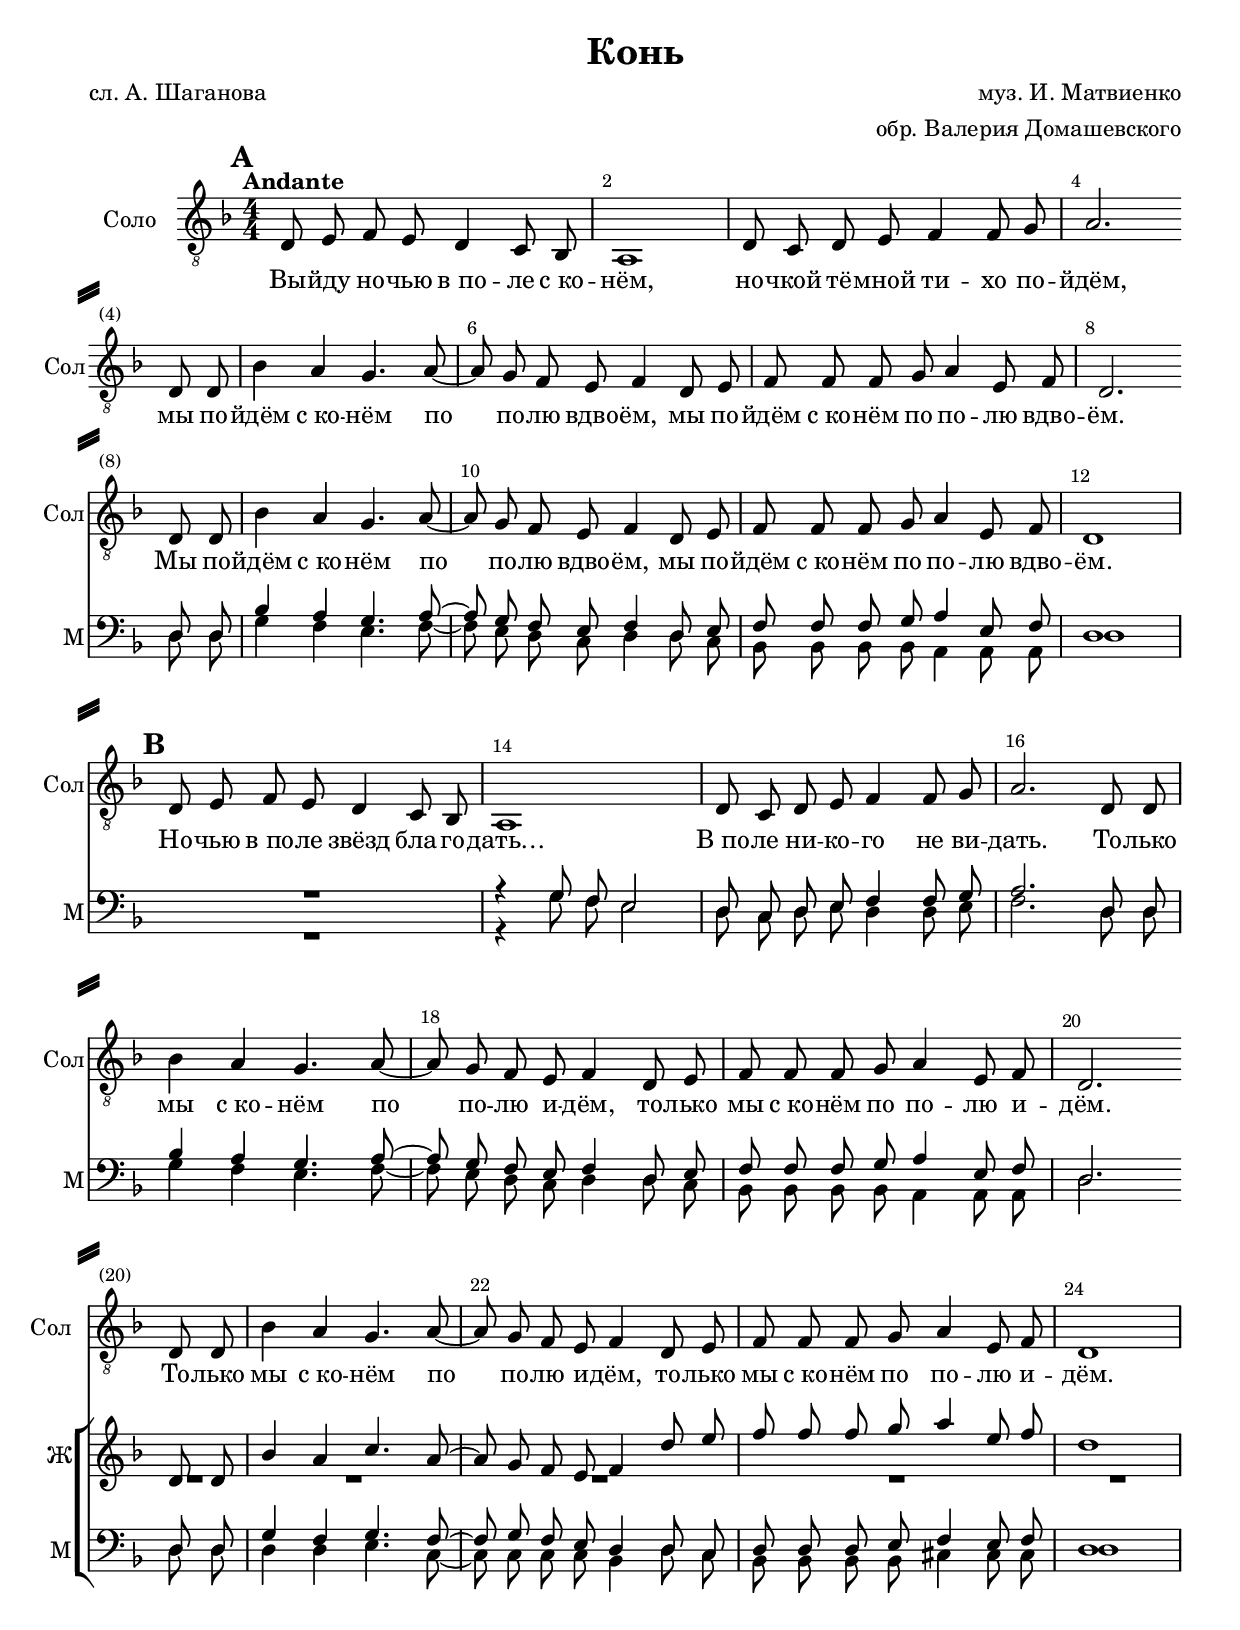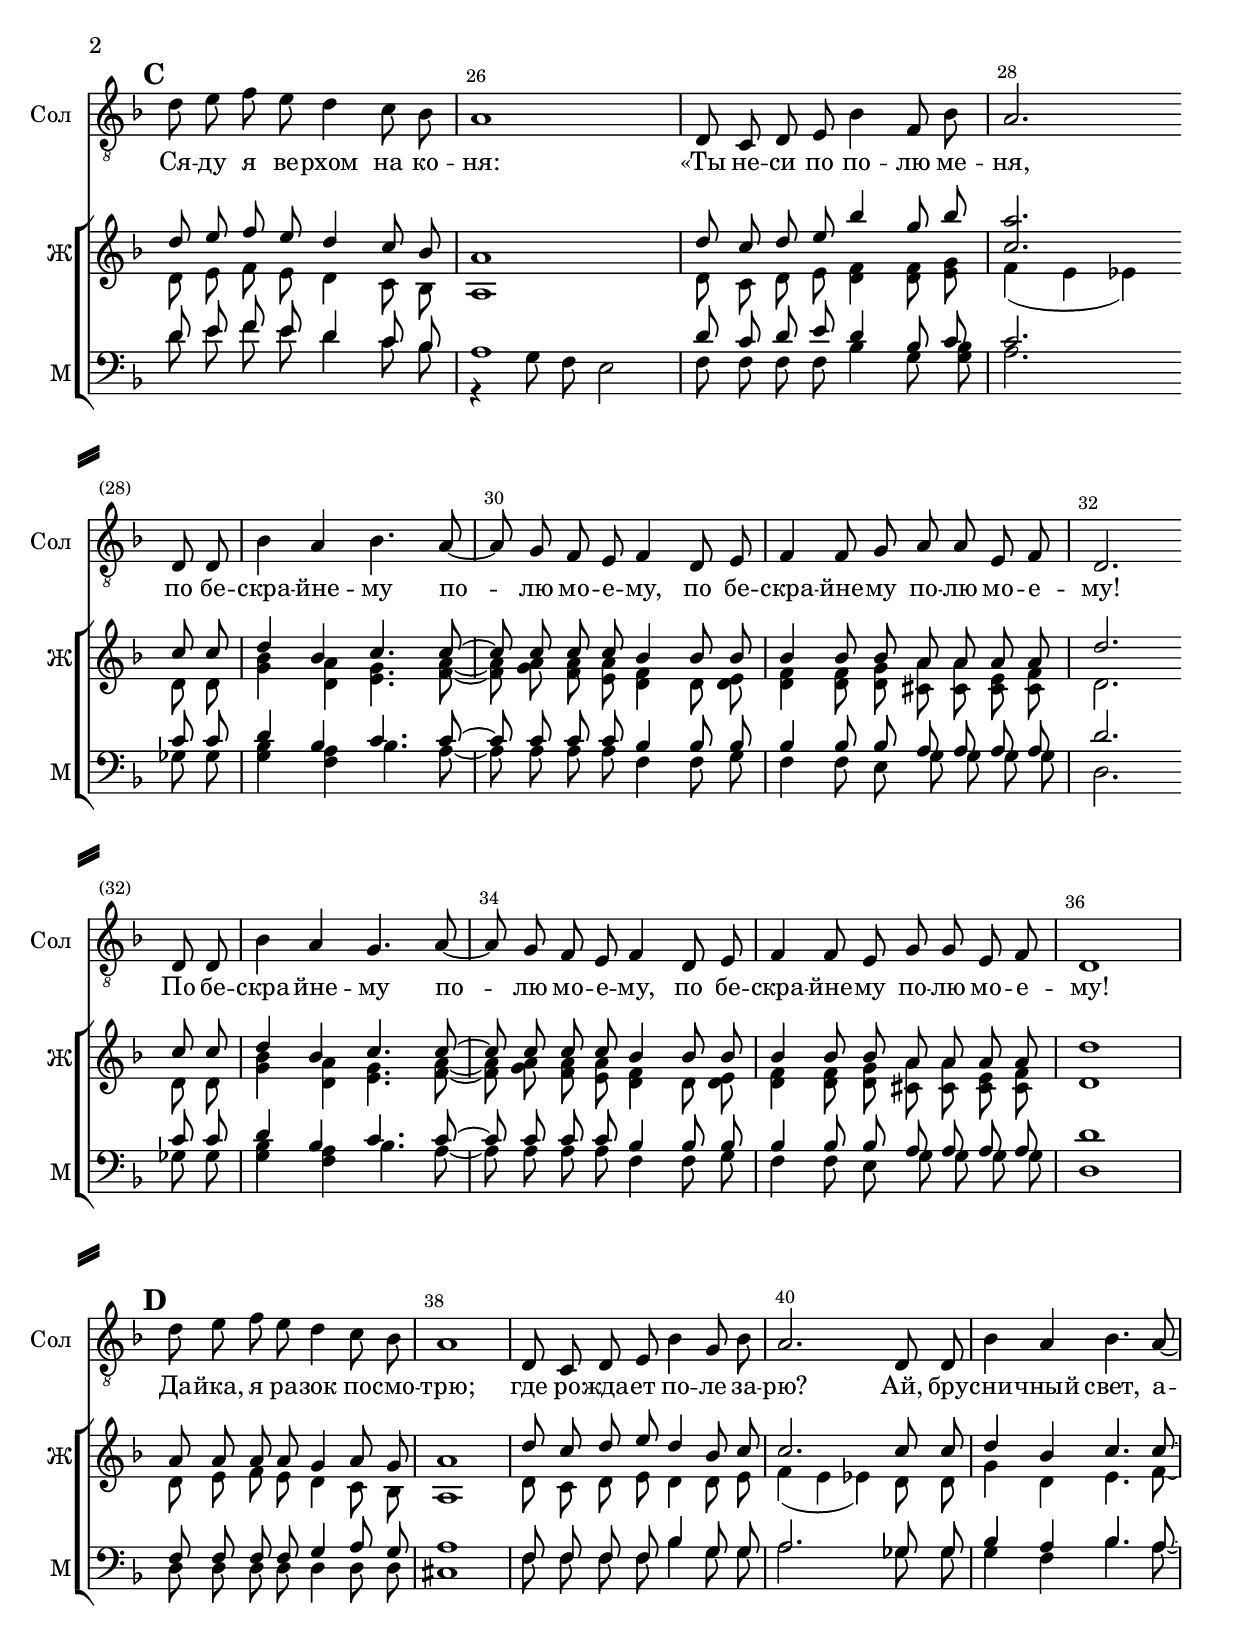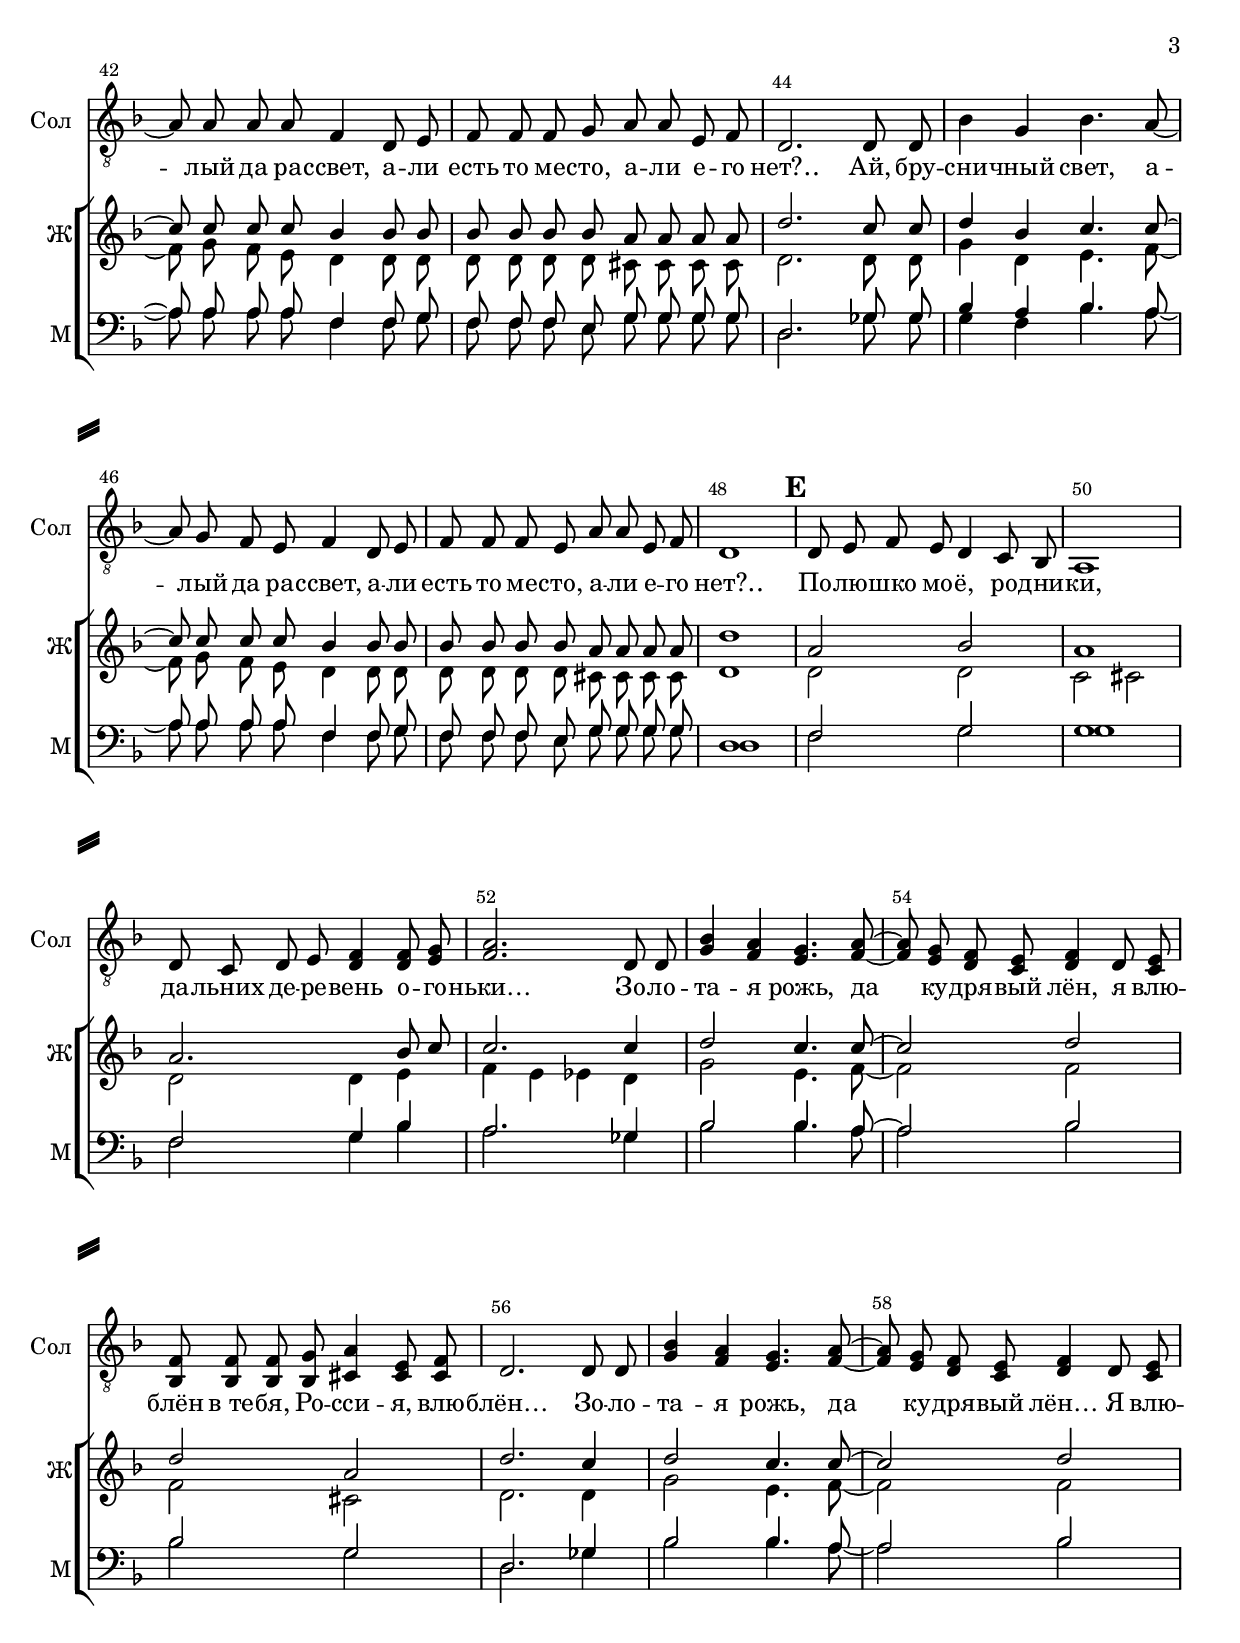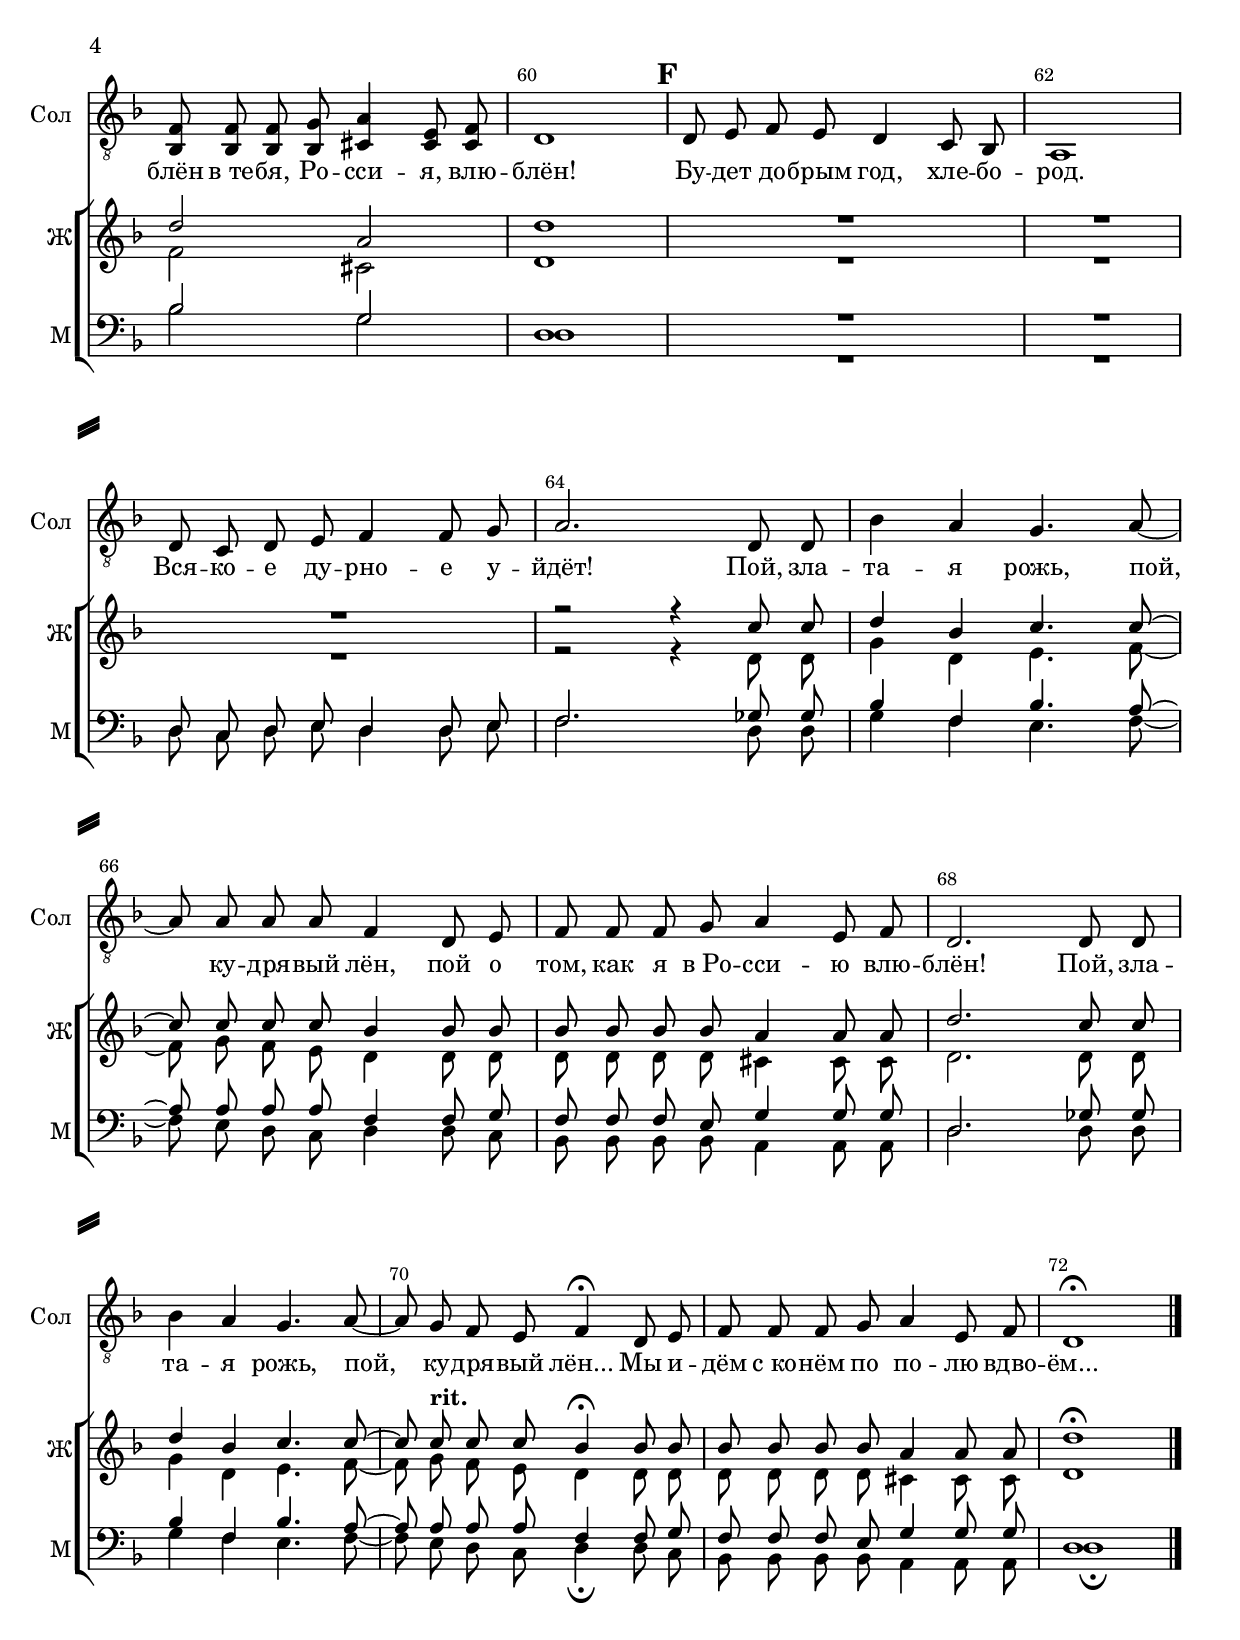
\version "2.18.2"

% закомментируйте строку ниже, чтобы получался pdf с навигацией
#(ly:set-option 'point-and-click #f)
#(ly:set-option 'midi-extension "mid")
#(set-default-paper-size "a4")
%#(set-global-staff-size 17)

\header {
  title = "Конь"
  composer = "муз. И. Матвиенко"
  poet = "сл. А. Шаганова"
  arranger = "обр. Валерия Домашевского"
  % Удалить строку версии LilyPond 
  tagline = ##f
}

%abr = { \break }
abr = {}

%pbr = { \pageBreak }
pbr = {}

breathes = { \once \override BreathingSign.text = \markup { \musicglyph #"scripts.tickmark" } \breathe }

bort = {  % Динамика: вместо f, p пишем по-русски гр., т. и т.д.
  \override DynamicText.stencil = #(lambda (grob)(
    grob-interpret-markup grob (                         
      let (( dyntxt (ly:grob-property grob 'text ) )  )
      ( set! dyntxt (cond
        (( equal? dyntxt "f" ) "гр." ) 
        (( equal? dyntxt "p" ) "т." )
      )) #{ \markup \normal-text \italic $dyntxt #} )
    )) }



melon = { \set melismaBusyProperties = #'() }
meloff = { \unset melismaBusyProperties }
solo = ^\markup\italic"Соло"
tutti =  ^\markup\italic"Все"

co = \cadenzaOn
cof = \cadenzaOff
cb = { \cadenzaOff \bar "||" }
cbr = { \bar "" }
cbar = { \cadenzaOff \bar "|" \cadenzaOn }
stemOff = { \hide Staff.Stem }
nat = { \once \hide Accidental }
%stemOn = { \unHideNotes Staff.Stem }

partiall = { \set Timing.measurePosition = #(ly:make-moment -1/4) }

global = {
  \key d \minor
  \time 4/4
  \numericTimeSignature
  \override Score.BarNumber.break-visibility = #end-of-line-invisible
  \override Score.BarNumber.X-offset = #1
  \override Score.BarNumber.self-alignment-X = #LEFT
  \set Score.barNumberVisibility = #(every-nth-bar-number-visible 2)
  \set Score.markFormatter = #format-mark-box-numbers
    \set Score.skipBars = ##t
  \override MultiMeasureRest.expand-limit = #1
   \autoBeamOff
  \dynamicNeutral
}

vsolofirst = \relative c {
  \tempo Andante
  \global
  \mark \default
  d8 e f e d4 c8 bes |
  a1 |
  d8 c d e f4 f8 g |
  a2. \bar "" \break d,8 d |
  
  bes'4 a g4. a8~ |
  a g f e f4  d8 e |
  f8 f f g a4 e8 f |
  d2. \bar "" \break d8 d
  
    bes'4 a g4. a8~ |
  a g f e f4  d8 e |
  f8 f f g a4 e8 f |
  d1 |
  
  \mark \default
  d8 e f e d4 c8 bes |
  a1 |
  d8 c d e f4 f8 g |
  a2. d,8 d |
  bes'4 a g4. a8~ |
  a g f e f4  d8 e |
  f f f g a4 e8 f |
  d2. \bar "" \break
  
  d8 d bes'4 a g4. a8~
  a g f e f4 d8 e |
  f f f g a4 e8 f |
  d1 |
  
  \mark \default 
  d'8 e f e d4 c8 bes |
  a1
  
  d,8 c d e bes'4 f8 bes |
  a2.  \bar "" \break d,8 d |
  bes'4 a bes4. a8~ |
  a g f e f4 d8 e |
  f4 f8 g a a e f |
  d2.  \bar ""  \break d8 d |
  bes'4 a g4. a8~ |
  a g f e f4 d8 e |
  f4 f8 e g g e f |
  d1 |
  
  \mark \default
  d'8 e f e d4 c8 bes |
  a1 |
  d,8 c d e bes'4 g8 bes |
  a2. d,8 d |
  bes'4 a bes4. a8~ |
  a a a a f4 d8 e |
  f f f g a a e f |
  d2. d8 d |
  bes'4 g bes4. a8~ |
  a g f e f4 d8 e |
  f f f e a a e f |
  d1
  
  \mark \default  
  d8 e f e d4 c8 bes |
  a1 |
  d8 c d e <d f>4 <d f>8 <e g> |
  <f a>2. d8 d |
  <g bes>4 <f a> <e g>4. <f a>8~ |
  <f a> <e g> < d f> <c e> <d f>4 d8 <c e> |
  <bes f'> <bes f'> <bes f'> <bes g'> <cis a'>4 <cis e>8 <cis f> |
  d2. d8 d |
  <g bes>4 <f a> <e g>4. <f a>8~ |
  <f a> <e g> < d f> <c e> <d f>4 d8 <c e> |
  <bes f'> <bes f'> <bes f'> <bes g'> <cis a'>4 <cis e>8 <cis f> |
  d1
 
 \mark \default
  d8 e f e d4 c8 bes |
  a1 |
  \break d8 c d e f4 f8 g |
  a2. d,8 d |
  bes'4 a g4. a8~ |
  a a a a f4 d8 e |
  f f f g a4 e8 f |
  d2. d8 d |
  bes'4 a g4. a8~ |
  a g f e f4\fermata  d8 e |
  f f f g a4 e8 f |
  d1\fermata \bar "|."
  
  
}


tenorfirst = \relative c' {
  \global
 \voiceOne
  R1*19
  r2. d8 d |
  bes'4 a c4. a8~ |
  a g f e f4 d'8 e |
  f f f g a4 e8 f | 
  d1
  d8 e f e d4 c8 bes |
  
  a1
  d8 c d e bes'4 g8 bes | 
  <c, a'>2.   \bar "" c8 c |
  d4 bes c4. c8~ |
  c c c c bes4 bes8 bes |
  bes4 bes8 bes a a a a |
  d2.  \bar "" c8 c | 
  d4 bes c4. c8~ |
  c c c c bes4 bes8 bes |
  bes4 bes8 bes a a a a |
  d1
  a8 a a a g4 a8 g |
  a1 |
  d8 c d e d4 bes8 c |
  c2. c8 c |
  d4 bes c4. c8~ |
  c c c c bes4 bes8 bes |
  bes bes bes bes a a a a |
  d2. c8 c |
  d4 bes c4. c8~ |
  c c c c bes4 bes8 bes |
  bes bes bes bes a a a a |
  d1 
  
  a2 bes |
  a1 |
  a2. bes8 c |
  c2.    c4 |
  d2 c4. c8~ |
  c2 d |
  d a |
  d2. c4 |
  d2 c4. c8~ |
  c2 d |
  d a |
  d1
  R1*3
  
  r2 r4 c8 c |
  d4 bes c4. c8~ |
  c c c c bes4 bes8 bes |
  bes bes bes bes a4 a8 a |
  d2. c8 c |
  d4 bes c4. c8~ |
  c c^\markup\bold"rit." c c bes4\fermata bes8 bes |
  bes bes bes bes a4 a8 a |
  d1\fermata |

}

tenorsecond = \relative c'' {
  \global
  R1*24
  d,8 e f e d4 c8 bes |
  a1 |
  d8 c d e <d f>4 <d f>8 <e g> |
  f4( e es)   \bar "" d8 d |
  <g bes>4 <d a'> <e g>4. <f a>8~ |
  <f a> <g a> <f a> <e a> <d f> 4 d8 <d e> |
  <d f> 4 <d f>8 <d g> <cis a'> <cis a'> < cis e> <cis f> |
  d2.  \bar "" d8 d |
  <g bes>4 <d a'> <e g>4. <f a>8~ |
  <f a> <g a> <f a> <e a> <d f> 4 d8 <d e> |
  <d f> 4 <d f>8 <d g> <cis a'> <cis a'> < cis e> <cis f> |
  d1
  d8 e f e d4 c8 bes |
  a1 |
  d8 c d e d4 d8 e |
  f4( e es)   d8 d |
  g4 d e4. f8~ |
  f g f e d4 d8 d |
  d d d d cis cis cis cis |
  d2. d8 d |
  g4 d e4. f8~ |
  f g f e d4 d8 d |
  d d d d cis cis cis cis |
  d1
  
    d2 d |
  c cis |
  d d4 e |
  f e es d |
  g2 e4. f8~ |
  f2 f |
  f cis |
  d2. d4 |
  g2 e4. f8~ |
  f2 f |
  f cis |
  d1
  
  R1*3
  
  r2 r4 d8 d |
 
 g4 d e4. f8~ |
 f g f e d4 d8 d |
 d d d d cis4 cis8 cis |
 d2. d8 d 
 g4 d e4. f8~ |
 f g f e d4 d8 d |
 d d d d cis4 cis8 cis |
 d1
}

baritone = \relative c {
  \global
  \voiceOne
  R1*7
  r2. d8 d |
  bes'4 a g4. a8~ |
  a g f e f4 d8 e |
  f f f g a4 e8 f |
  d1
  R1
  r4 g8 f e2 |
  d8 c d e f4 f8 g |
  a2. d,8 d |
  bes'4 a g4. a8~ |
  a g f e f4  d8 e |
  f f f g a4 e8 f |
  d2. \bar "" d8 d |
  g4 f g4. f8~ |
  f g f e d4 d8 c |
  d d d e f4 e8 f |
  d1
  
  d'8 e f e d4 c8 bes |
  a1 |
  d8 c d e d4 bes8 c |
  c2. \bar ""  c8 c |
  d4 bes c4. c8~ |
  c c c c bes4 bes8 bes |
  bes4 bes8 bes a a a a |
  d2.  \bar "" c8 c |
  d4 bes c4. c8~ |
  c c c c bes4 bes8 bes |
  bes4 bes8 bes a a a a |
  d1
  
  f,8 f f f g4 a8 g a1 |
  f8 f f f bes4 g8 g |
  a2. ges8 ges |
  bes4 a bes4. a8~ |
  a a a a f4 f8 g |
  f8 f f e g g g g |
  d2. ges8 ges |
  bes4 a bes4. a8
  a a a a f4 f8 g |
  f8 f f e g g g g |
  d1
  
  f2 g |
  g1 |
  f2 g4 bes |
  a2.     ges4 |
  bes2 bes4. a8~ |
  a2 bes |
  bes g |
  d2. ges4 |
  bes2 bes4. a8 |
  a2 bes |
  bes g |
  d1
  
  R1*2
    
  d8 c d e d4 d8 e |
  f2. ges8 ges |
  bes4 f bes4. a8~ |
  a a a a f4 f8 g |
  f f f e g4 g8 g |
  d2. ges8 ges |
  bes4 f bes4. a8~ |
  a a a a f4 f8 g |
  f f f e g4 g8 g |
  d1
  
  
}

bass = \relative c {
  \global
  R1*7 |
  r2. d8 d |
  g4 f e4. f8~ |
  f e d c d4 d8 c |
  bes bes bes bes a4 a8 a |
  d1
  R1
  r4 g8 f e2 |
  d8 c d e d4 d8 e |
  f2. d8 d |
  g4 f e4. f8~ |
  f e d c d4 d8 c |
  bes bes bes bes a4 a8 a |
  d2. \bar "" d8 d |
  d4 d e4. c8~ |
  c c c c bes4 d8 c |
  bes bes bes bes cis4 cis8 cis |
  d1
  d'8 e f e d4 c8 bes |
  r4 g8 f e2 |
  f8 f f f bes4 g8 <g bes> |
  a2.  \bar "" ges8 ges |
  <g bes>4 <f a> bes4. a8~ |
  a a a a f4 f8 g |
  f4 f8 e g g g g |
  d2.  \bar "" ges8 ges |
  <g bes>4 <f a> bes4. a8~ |
  a a a a f4 f8 g |
  f4 f8 e g g g g |
  d1
  d8 d d d d4 d8 d cis1 |
  f8 f f f bes4 g8 g |
  a2.  ges8 ges |
  g4 f bes4. a8~
  a a a a f4 f8 g |
  f f f e g g g g |
  d2. ges8 ges |
  g4 f bes4. a8~
  a a a a f4 f8 g |
  f f f e g g g g |
  d1
  
  f2 g |
  g1 |
  f2 g4 bes |
  a2.     ges4 |
  bes2 bes4. a8 |
  a2 bes |
  bes g |
  d2. ges4 |
  bes2 bes4. a8~ |
  a2 bes |
  bes g |
  d1
  
  R1*2 |
  d8 c d e d4 d8 e |
  f2. d8 d |
  
  g4 f e4. f8~ |
  f e d c d4 d8 c |
  bes bes bes bes a4 a8 a |
  d2. d8 d |
  g4 f e4. f8~ |
  f e d c d4\fermata d8 c |
  bes bes bes bes a4 a8 a |
  d1\fermata
  
  
  
}


lyricone = \lyricmode {
  Вы -- йду но -- чью в_по -- ле с_ко -- нём, но -- чкой тё -- мной ти -- хо по -- йдём, мы по --
  йдём с_ко -- нём по по -- лю вдво -- ём, мы по -- йдём с_ко -- нём по по -- лю вдво --
  ём. Мы по -- йдём с_ко -- нём по по -- лю вдво -- ём, мы по --
  йдём с_ко -- нём по по -- лю вдво -- ём. Но -- чью в_по -- ле звёзд бла -- го --
  дать… В_по -- ле ни -- ко -- го не ви -- дать. То -- лько
  мы с_ко -- нём по по -- лю и -- дём, то -- лько мы с_ко -- нём по по -- лю и --
  дём. То -- лько мы  с_ко -- нём по по -- лю и -- дём, то -- лько 
  
  мы с_ко -- нём по по -- лю и -- дём. Ся -- ду я ве -- рхом на ко --
  ня: «Ты не -- си по по -- лю ме -- ня, по бе --
  скра -- йне -- му по -- лю мо -- е -- му, по бе -- скра -- йне -- му
  по -- лю мо -- е -- му! По бе --
  скра -- йне -- му по -- лю мо -- е -- му, по бе -- скра -- йне -- му
  по -- лю мо -- е -- му!
  
  Да -- йка, я ра -- зок по -- смо --
  трю; где ро -- жда -- ет по -- ле за -- рю? Ай, бру --
  сни -- чный свет, а -- лый да ра -- ссвет, а -- ли есть то ме -- сто, а -- ли е -- го
  нет?‥ Ай, бру --
  сни -- чный свет, а -- лый да ра -- ссвет, а -- ли есть то ме -- сто, а -- ли е -- го
  нет?‥
  
  По -- лю -- шко мо -- ё, ро -- дни -- ки,
  да -- льних де -- ре -- вень о -- го -- ньки… Зо -- ло -- та -- я рожь,
  да ку -- дря -- вый лён, я влю -- блён в_те -- бя, Ро -- сси -- я, влю -- блён… Зо -- ло --
  та -- я рожь, да ку -- дря -- вый лён… Я влю -- блён в_те -- бя, Ро -- сси -- я, влю -- блён!

  Бу -- дет до -- брым год, хле -- бо -- род.
  Вся -- ко -- е ду -- рно -- е у -- йдёт!
  Пой, зла -- та -- я рожь, пой, ку -- дря -- вый лён, пой о том, как я в_Ро -- сси -- ю влю -- блён!
  Пой, зла -- та -- я рожь, пой, ку -- дря -- вый лён... Мы и -- дём с_ко -- нём по по -- лю вдво -- ём...
  
  
  
}

lyrictwo = \lyricmode {

  
}

lyricthree = \lyricmode {

}

lyricthreetwo = \lyricmode {

}


\bookpart {
  \paper {
  top-margin = 15
  left-margin = 15
  right-margin = 10
  bottom-margin = 15
  indent = 15
  ragged-bottom = ##f
  ragged-last-bottom = ##f
  system-separator-markup = \slashSeparator
  
}
\score {
  %  \transpose c bes {
     <<
      \new Staff = "staffone" \with {
        instrumentName = "Соло"
        shortInstrumentName = "Сол"
        midiInstrument = "voice oohs"
      } <<
        \new Voice = "voiceone" { \clef "treble_8" \vsolofirst }
      >> 
      
      \new Lyrics \lyricsto "voiceone" { \lyricone }
      
      \new ChoirStaff <<
      \new Staff = "stafftwo" \with {
        instrumentName = "Ж"
        shortInstrumentName = "Ж"
        midiInstrument = "voice oohs"
      } <<
        \new Voice = "voicetwo" { \clef treble \tenorfirst }
         \new Voice = "voicetwotwo" { \voiceTwo \tenorsecond }        
      >> 
      
      \new Lyrics \lyricsto "voicetwo" { \lyrictwo }
      
      \new Staff = "staffthree" \with {
        instrumentName = "М"
        shortInstrumentName = "М"
        midiInstrument = "voice oohs"
      } <<
        \new Voice = "voicethree" { \clef bass \baritone }
         \new Voice = "voicethreetwo" { \voiceTwo \bass }   
      >> 
      
      \new Lyrics \lyricsto "voicethree" { \lyricthree }
       \new Lyrics \lyricsto "voicethreetwo" { \lyricthreetwo }
  

    >>
    >>

    %  }  % transposeµ
  \layout { 
    \context {
      \Score
    }
    \context {
      \Staff
        \RemoveEmptyStaves
      \override VerticalAxisGroup.remove-first = ##t
    }
  %Metronome_mark_engraver
  }
  \midi {
    \tempo 4=60
  }
}
}
